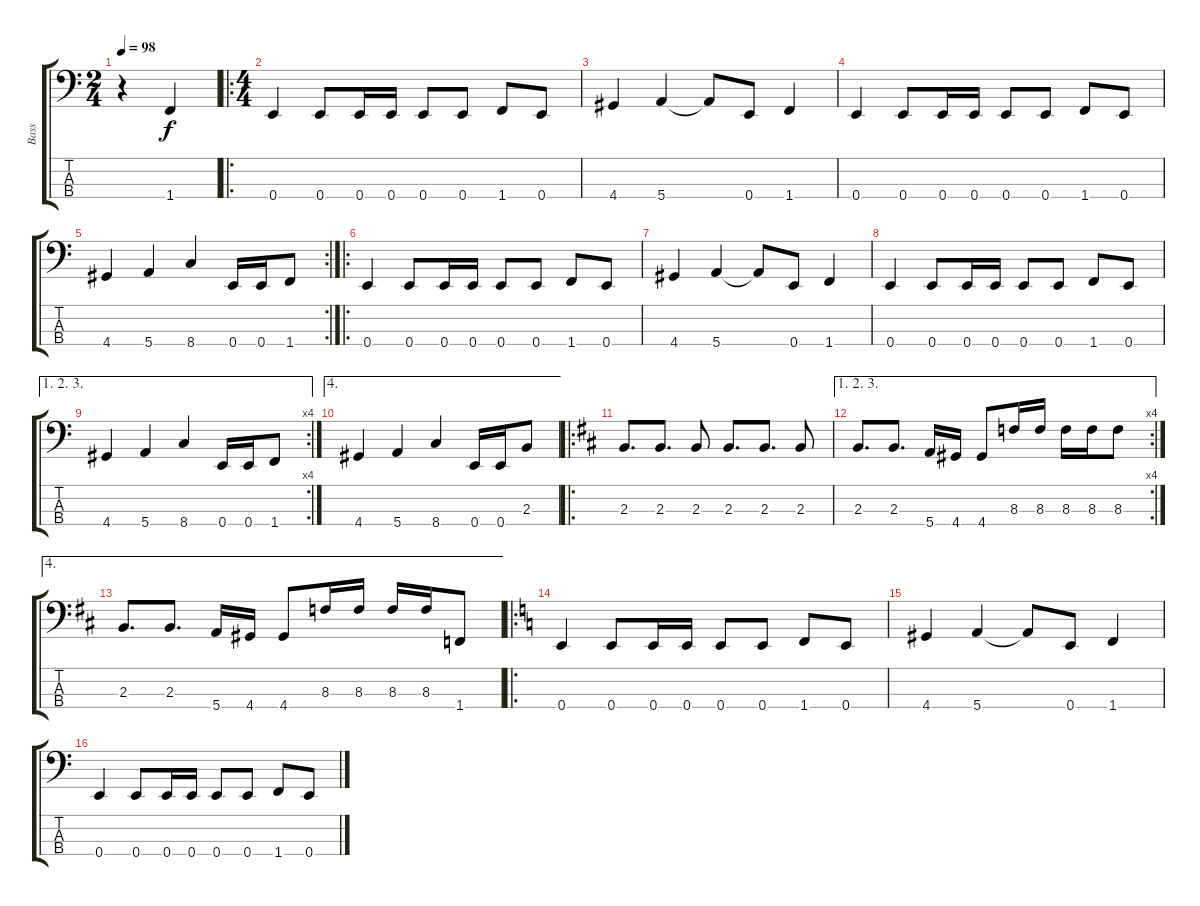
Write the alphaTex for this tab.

\track ("Bass" "Bass") {instrument electricbassfinger}
\staff {score tabs}
\tuning (G2 D2 A1 E1) {hide}
\ts (2 4)
\tempo 98
\clef f4
\ks c
r.4{dy f instrument electricbassfinger} 1.4.4 |
\ro
\ts (4 4)
0.4.4 0.4.8 0.4.16 0.4.16 0.4.8 0.4.8 1.4.8 0.4.8 |
4.4.4 5.4.4 5.4{t}.8 0.4.8 1.4.4 |
0.4.4 0.4.8 0.4.16 0.4.16 0.4.8 0.4.8 1.4.8 0.4.8 |
\rc 2
4.4.4 5.4.4 8.4.4 0.4.16 0.4.16 1.4.8 |
\ro
0.4.4 0.4.8 0.4.16 0.4.16 0.4.8 0.4.8 1.4.8 0.4.8 |
4.4.4 5.4.4 5.4{t}.8 0.4.8 1.4.4 |
0.4.4 0.4.8 0.4.16 0.4.16 0.4.8 0.4.8 1.4.8 0.4.8 |
\ae (1 2 3)
\rc 4
4.4.4 5.4.4 8.4.4 0.4.16 0.4.16 1.4.8 |
\ae 4
4.4.4 5.4.4 8.4.4 0.4.16 0.4.16 2.3.8 |
\ro
\ks bminor
2.3.8{d} 2.3.8{d} 2.3.8 2.3.8{d} 2.3.8{d} 2.3.8 |
\ae (1 2 3)
\rc 4
2.3.8{d} 2.3.8{d} 5.4.16 4.4.16 4.4.8 8.3.16 8.3.16 8.3.16 8.3.16 8.3.8 |
\ae 4
2.3.8{d} 2.3.8{d} 5.4.16 4.4.16 4.4.8 8.3.16 8.3.16 8.3.16 8.3.16 1.4.8 |
\ro
\ks aminor
0.4.4 0.4.8 0.4.16 0.4.16 0.4.8 0.4.8 1.4.8 0.4.8 |
4.4.4 5.4.4 5.4{t}.8 0.4.8 1.4.4 |
0.4.4 0.4.8 0.4.16 0.4.16 0.4.8 0.4.8 1.4.8 0.4.8
